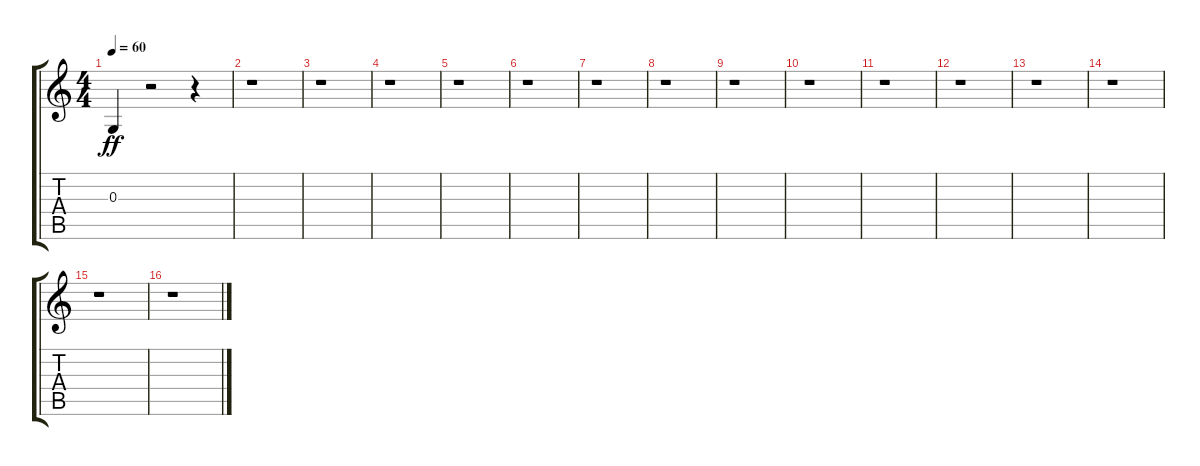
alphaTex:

\track "" {instrument reversecymbal}
\staff {score tabs}
\tuning (E4 B3 G3 D3 A2 E2) {hide}
\ts (4 4)
\tempo 60
\clef g2
\ks c
0.3.4{dy ff instrument reversecymbal} r.2 r.4 |
r.1 |
r.1 |
r.1 |
r.1 |
r.1 |
r.1 |
r.1 |
r.1 |
r.1 |
r.1 |
r.1 |
r.1 |
r.1 |
r.1 |
r.1
